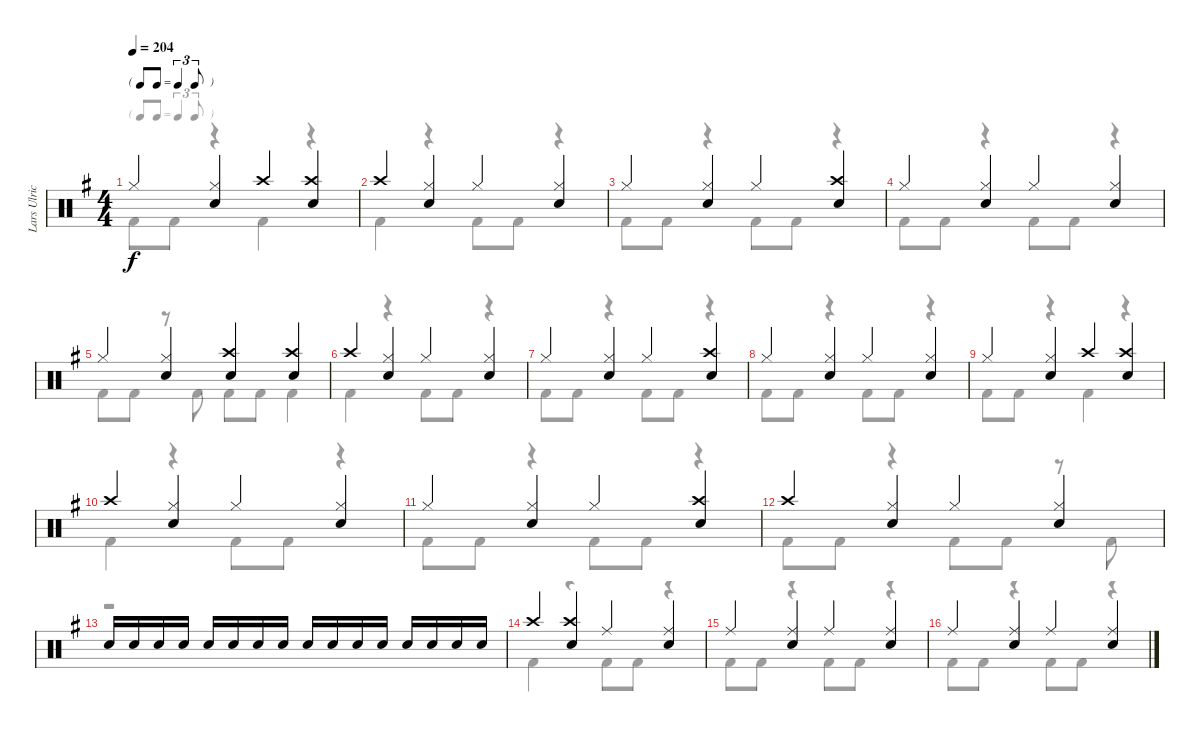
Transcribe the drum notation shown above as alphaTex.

\track ("Lars Ulrich" "Lars Ulric") {instrument percussion}
\staff {score}
\articulation defaults
\voice
\ts (4 4)
\tf triplet8th
\tempo 204
\clef neutral
\ks eminor "Hi-Hat (closed)".4{dy f}
("Hi-Hat (closed)" "Snare (hit) 2").4 "Crash high (hit)".4 ("Crash high (hit)" "Snare (hit) 2").4 |
"Crash high (hit)".4 ("Hi-Hat (closed)" "Snare (hit) 2").4 "Hi-Hat (closed)".4 ("Hi-Hat (closed)" "Snare (hit) 2").4 |
"Hi-Hat (closed)".4 ("Hi-Hat (closed)" "Snare (hit) 2").4 "Hi-Hat (closed)".4 ("Crash high (hit)" "Snare (hit) 2").4 |
"Hi-Hat (closed)".4 ("Hi-Hat (closed)" "Snare (hit) 2").4 "Hi-Hat (closed)".4 ("Hi-Hat (closed)" "Snare (hit) 2").4 |
"Hi-Hat (closed)".4 ("Hi-Hat (closed)" "Snare (hit) 2").4 ("Crash high (hit)" "Snare (hit) 2").4 ("Crash high (hit)" "Snare (hit) 2").4 |
"Crash high (hit)".4 ("Hi-Hat (closed)" "Snare (hit) 2").4 "Hi-Hat (closed)".4 ("Hi-Hat (closed)" "Snare (hit) 2").4 |
"Hi-Hat (closed)".4 ("Hi-Hat (closed)" "Snare (hit) 2").4 "Hi-Hat (closed)".4 ("Crash high (hit)" "Snare (hit) 2").4 |
"Hi-Hat (closed)".4 ("Hi-Hat (closed)" "Snare (hit) 2").4 "Hi-Hat (closed)".4 ("Hi-Hat (closed)" "Snare (hit) 2").4 |
"Hi-Hat (closed)".4 ("Hi-Hat (closed)" "Snare (hit) 2").4 "Crash high (hit)".4 ("Crash high (hit)" "Snare (hit) 2").4 |
"Crash high (hit)".4 ("Hi-Hat (closed)" "Snare (hit) 2").4 "Hi-Hat (closed)".4 ("Hi-Hat (closed)" "Snare (hit) 2").4 |
"Hi-Hat (closed)".4 ("Hi-Hat (closed)" "Snare (hit) 2").4 "Hi-Hat (closed)".4 ("Crash high (hit)" "Snare (hit) 2").4 |
"Crash high (hit)".4 ("Hi-Hat (closed)" "Snare (hit) 2").4 "Hi-Hat (closed)".4 ("Hi-Hat (closed)" "Snare (hit) 2").4 |
"Snare (hit) 2".16 "Snare (hit) 2".16 "Snare (hit) 2".16 "Snare (hit) 2".16 "Snare (hit) 2".16 "Snare (hit) 2".16 "Snare (hit) 2".16 "Snare (hit) 2".16 "Snare (hit) 2".16 "Snare (hit) 2".16 "Snare (hit) 2".16 "Snare (hit) 2".16 "Snare (hit) 2".16 "Snare (hit) 2".16 "Snare (hit) 2".16 "Snare (hit) 2".16 |
"Crash high (hit)".4 ("Crash high (hit)" "Snare (hit) 2").4 "Ride (middle)".4 ("Ride (middle)" "Snare (hit) 2").4 |
"Ride (middle)".4 ("Ride (middle)" "Snare (hit) 2").4 "Ride (middle)".4 ("Ride (middle)" "Snare (hit) 2").4 |
"Ride (middle)".4 ("Ride (middle)" "Snare (hit) 2").4 "Ride (middle)".4 ("Ride (middle)" "Snare (hit) 2").4
\voice
\clef neutral
\ottava regular
\simile none
\ks eminor "Kick (hit) 2".8{dy f} "Kick (hit) 2".8
r.4 "Kick (hit) 2".4 r.4 |
"Kick (hit) 2".4 r.4 "Kick (hit) 2".8 "Kick (hit) 2".8 r.4 |
"Kick (hit) 2".8 "Kick (hit) 2".8 r.4 "Kick (hit) 2".8 "Kick (hit) 2".8 r.4 |
"Kick (hit) 2".8 "Kick (hit) 2".8 r.4 "Kick (hit) 2".8 "Kick (hit) 2".8 r.4 |
"Kick (hit) 2".8 "Kick (hit) 2".8 r.8 "Kick (hit) 2".8 "Kick (hit) 2".8 "Kick (hit) 2".8 "Kick (hit) 2".4 |
"Kick (hit) 2".4 r.4 "Kick (hit) 2".8 "Kick (hit) 2".8 r.4 |
"Kick (hit) 2".8 "Kick (hit) 2".8 r.4 "Kick (hit) 2".8 "Kick (hit) 2".8 r.4 |
"Kick (hit) 2".8 "Kick (hit) 2".8 r.4 "Kick (hit) 2".8 "Kick (hit) 2".8 r.4 |
"Kick (hit) 2".8 "Kick (hit) 2".8 r.4 "Kick (hit) 2".4 r.4 |
"Kick (hit) 2".4 r.4 "Kick (hit) 2".8 "Kick (hit) 2".8 r.4 |
"Kick (hit) 2".8 "Kick (hit) 2".8 r.4 "Kick (hit) 2".8 "Kick (hit) 2".8 r.4 |
"Kick (hit) 2".8 "Kick (hit) 2".8 r.4 "Kick (hit) 2".8 "Kick (hit) 2".8 r.8 "Kick (hit) 2".8 |
r.1 |
"Kick (hit) 2".4 r.4 "Kick (hit) 2".8 "Kick (hit) 2".8 r.4 |
"Kick (hit) 2".8 "Kick (hit) 2".8 r.4 "Kick (hit) 2".8 "Kick (hit) 2".8 r.4 |
"Kick (hit) 2".8 "Kick (hit) 2".8 r.4 "Kick (hit) 2".8 "Kick (hit) 2".8 r.4
